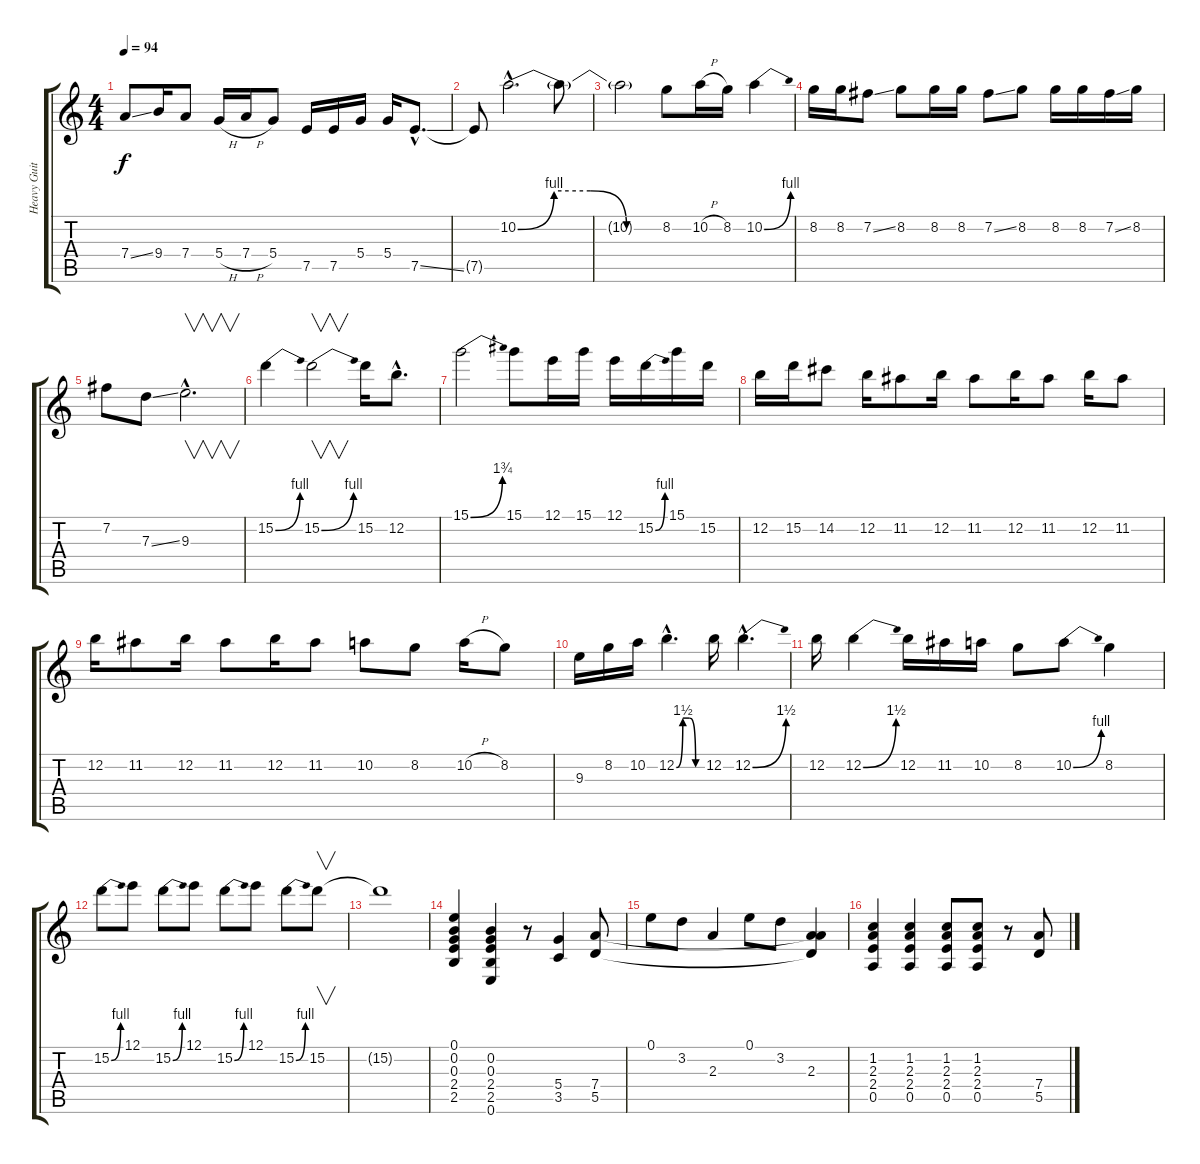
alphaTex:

\track ("Heavy Guitar + Lead" "Heavy Guit") {instrument distortionguitar}
\staff {score tabs}
\tuning (E4 B3 G3 D3 A2 E2) {hide}
\ts (4 4)
\tempo 94
\clef g2
\ks c
7.4{ss}.8{dy f} 9.4.16 7.4.8 5.4{h}.16 7.4{h}.16 5.4.8 7.5.16 7.5.16 5.4.16 5.4.16 7.5{ss hac}.8{d} |
7.5{t}.8 10.2{be (custom 0 0 15 4 30 4 45 0 60 0) hac}.2{d} 10.2{t}.8 |
10.2{t}.2 8.2.8 10.2{h}.16 8.2.16 10.2{be (bend 0 0 60 4)}.4 |
8.2.16 8.2.16 7.2{ss}.8 8.2.8 8.2.16 8.2.16 7.2{ss}.8 8.2.8 8.2.16 8.2.16 7.2{ss}.16 8.2.16 |
7.2.8 7.3{ss}.8 9.3{hac}.2{v d} |
15.2{be (bend 0 0 60 4)}.4 15.2{be (bend 0 0 60 4)}.2{v} 15.2.16 12.2{hac}.8{d} |
15.1{be (bend 0 0 60 7)}.2 15.1.8 12.1.16 15.1.16 12.1.16 15.2{be (bend 0 0 60 4)}.16 15.1.16 15.2.16 |
12.2.16 15.2.16 14.2.8 12.2.16 11.2.8 12.2.16 11.2.8 12.2.16 11.2.8 12.2.16 11.2.8 |
12.2.16 11.2.8 12.2.16 11.2.8 12.2.16 11.2.8 10.2.8 8.2.8 10.2{h}.16 8.2.8 |
9.3.16 8.2.16 10.2.16 12.2{be (custom 0 0 15 6 30 6 45 0 60 0) hac}.4{d} 12.2.16 12.2{be (bend 0 0 60 6) hac}.4{d} |
12.2.16 12.2{be (bend 0 0 60 6)}.4 12.2.16 11.2.16 10.2.16 8.2.8 10.2{be (bend 0 0 60 4)}.8 8.2.4 |
15.2{be (bend 0 0 60 4)}.8 12.1.8 15.2{be (bend 0 0 60 4)}.8 12.1.8 15.2{be (bend 0 0 60 4)}.8 12.1.8 15.2{be (bend 0 0 60 4)}.8 15.2.8{v} |
15.2{t}.1 |
(0.1 0.2 0.3 2.4 2.5).4 (0.2 0.3 2.4 2.5 0.6).4 r.8 (5.4 3.5).4 (7.4 5.5).8 |
0.1.8 3.2.8 2.3.4 0.1.8 3.2.8 (2.3 7.4{t} 5.5{t}).4 |
(1.2 2.3 2.4 0.5).4 (1.2 2.3 2.4 0.5).4 (1.2 2.3 2.4 0.5).8 (1.2 2.3 2.4 0.5).8 r.8 (7.4 5.5).8
